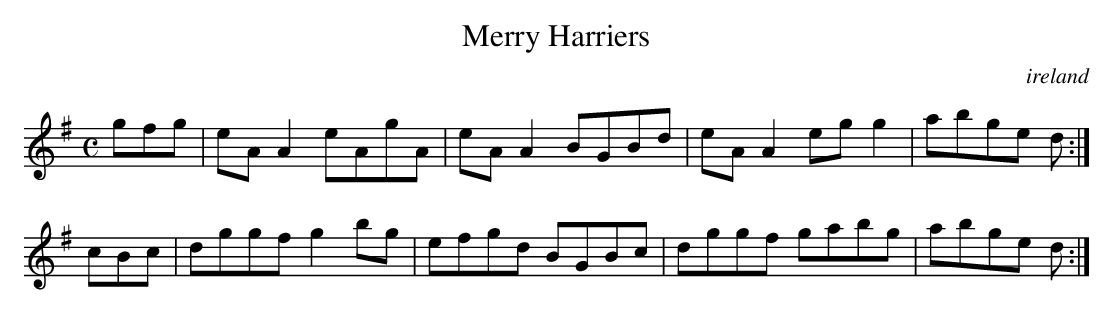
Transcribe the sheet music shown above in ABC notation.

X:1
T:Merry Harriers
O:ireland
M:C
L:1/8
K:A Dorian
gfg|eAA2 eAgA|eAA2 BGBd|eAA2 egg2|abge d:|!
K: G Major
cBc|dggf g2bg|efgd BGBc|dggf gabg|abge d:|!
